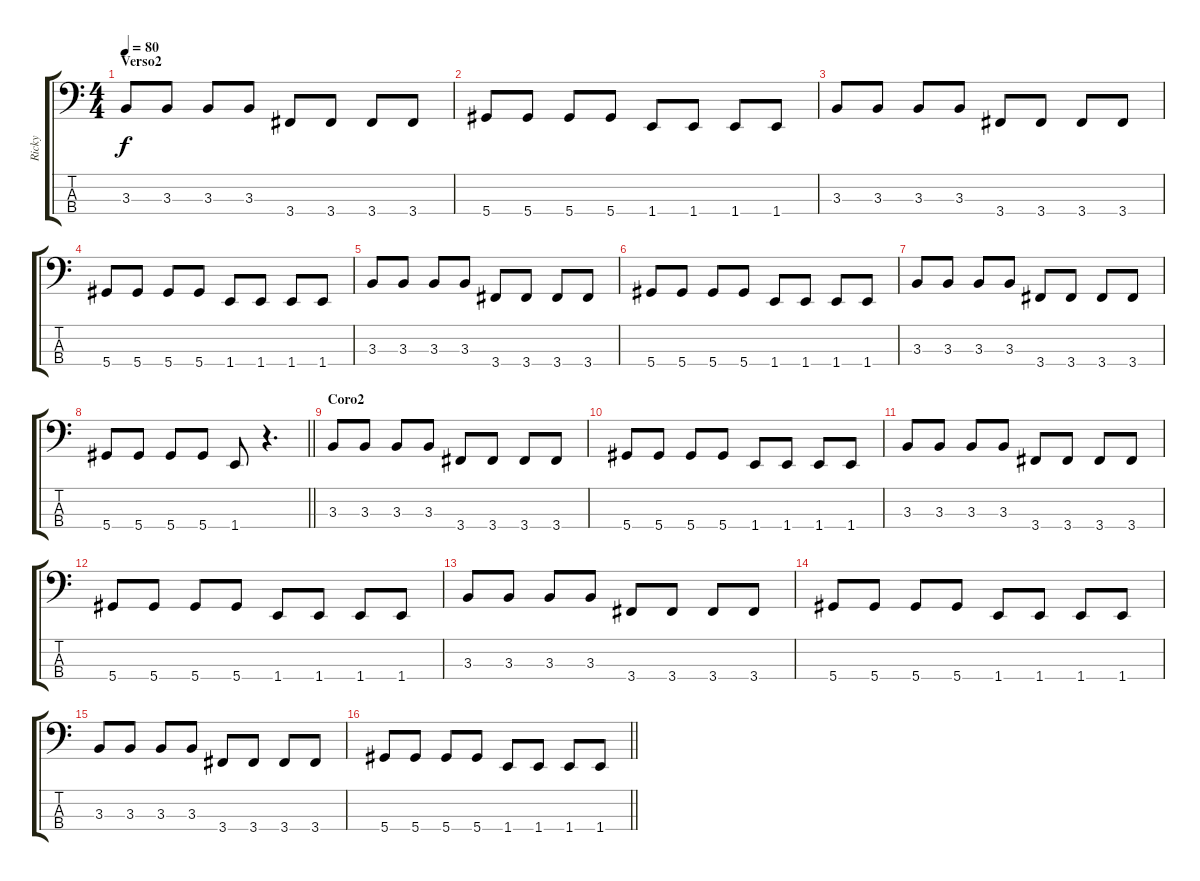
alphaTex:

\track ("Ricky" "Ricky") {instrument electricbassfinger}
\staff {score tabs}
\tuning (Gb2 Db2 Ab1 Eb1) {hide}
\ts (4 4)
\section ("" "Verso2")
\tempo 80
\clef f4
\ks c
3.3.8{dy f} 3.3.8 3.3.8 3.3.8 3.4.8 3.4.8 3.4.8 3.4.8 |
5.4.8 5.4.8 5.4.8 5.4.8 1.4.8 1.4.8 1.4.8 1.4.8 |
3.3.8 3.3.8 3.3.8 3.3.8 3.4.8 3.4.8 3.4.8 3.4.8 |
5.4.8 5.4.8 5.4.8 5.4.8 1.4.8 1.4.8 1.4.8 1.4.8 |
3.3.8 3.3.8 3.3.8 3.3.8 3.4.8 3.4.8 3.4.8 3.4.8 |
5.4.8 5.4.8 5.4.8 5.4.8 1.4.8 1.4.8 1.4.8 1.4.8 |
3.3.8 3.3.8 3.3.8 3.3.8 3.4.8 3.4.8 3.4.8 3.4.8 |
\barLineRight lightlight
5.4.8 5.4.8 5.4.8 5.4.8 1.4.8 r.4{d} |
\section ("" "Coro2")
3.3.8 3.3.8 3.3.8 3.3.8 3.4.8 3.4.8 3.4.8 3.4.8 |
5.4.8 5.4.8 5.4.8 5.4.8 1.4.8 1.4.8 1.4.8 1.4.8 |
3.3.8 3.3.8 3.3.8 3.3.8 3.4.8 3.4.8 3.4.8 3.4.8 |
5.4.8 5.4.8 5.4.8 5.4.8 1.4.8 1.4.8 1.4.8 1.4.8 |
3.3.8 3.3.8 3.3.8 3.3.8 3.4.8 3.4.8 3.4.8 3.4.8 |
5.4.8 5.4.8 5.4.8 5.4.8 1.4.8 1.4.8 1.4.8 1.4.8 |
3.3.8 3.3.8 3.3.8 3.3.8 3.4.8 3.4.8 3.4.8 3.4.8 |
\barLineRight lightlight
5.4.8 5.4.8 5.4.8 5.4.8 1.4.8 1.4.8 1.4.8 1.4.8
